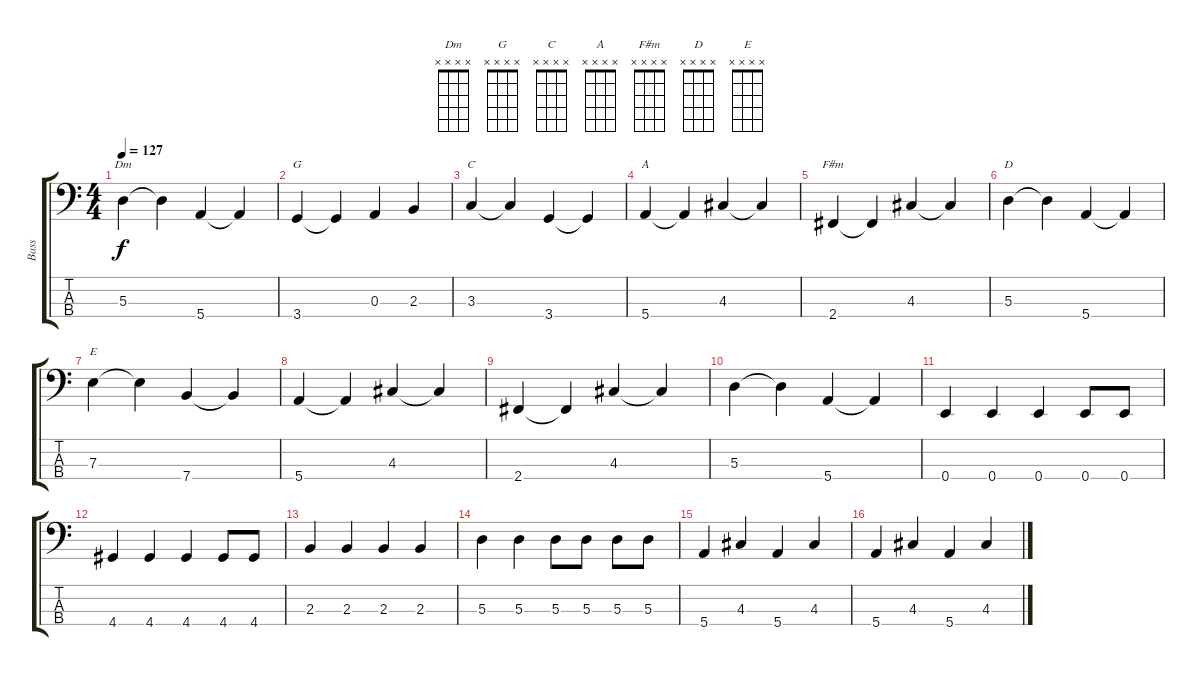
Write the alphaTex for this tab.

\track ("Bass" "Bass") {instrument electricbassfinger}
\staff {score tabs}
\tuning (G2 D2 A1 E1) {hide}
\chord ("Dm" x x x x)
\chord ("G" x x x x)
\chord ("C" x x x x)
\chord ("A" x x x x)
\chord ("F#m" x x x x)
\chord ("D" x x x x)
\chord ("E" x x x x)
\ts (4 4)
\tempo 127
\clef f4
\ks c
5.3.4{ch "Dm" dy f} 5.3{t}.4 5.4.4 5.4{t}.4 |
3.4.4{ch "G"} 3.4{t}.4 0.3.4 2.3.4 |
3.3.4{ch "C"} 3.3{t}.4 3.4.4 3.4{t}.4 |
5.4.4{ch "A"} 5.4{t}.4 4.3.4 4.3{t}.4 |
2.4.4{ch "F#m"} 2.4{t}.4 4.3.4 4.3{t}.4 |
5.3.4{ch "D"} 5.3{t}.4 5.4.4 5.4{t}.4 |
7.3.4{ch "E"} 7.3{t}.4 7.4.4 7.4{t}.4 |
5.4.4 5.4{t}.4 4.3.4 4.3{t}.4 |
2.4.4 2.4{t}.4 4.3.4 4.3{t}.4 |
5.3.4 5.3{t}.4 5.4.4 5.4{t}.4 |
0.4.4 0.4.4 0.4.4 0.4.8 0.4.8 |
4.4.4 4.4.4 4.4.4 4.4.8 4.4.8 |
2.3.4 2.3.4 2.3.4 2.3.4 |
5.3.4 5.3.4 5.3.8 5.3.8 5.3.8 5.3.8 |
5.4.4 4.3.4 5.4.4 4.3.4 |
5.4.4 4.3.4 5.4.4 4.3.4
